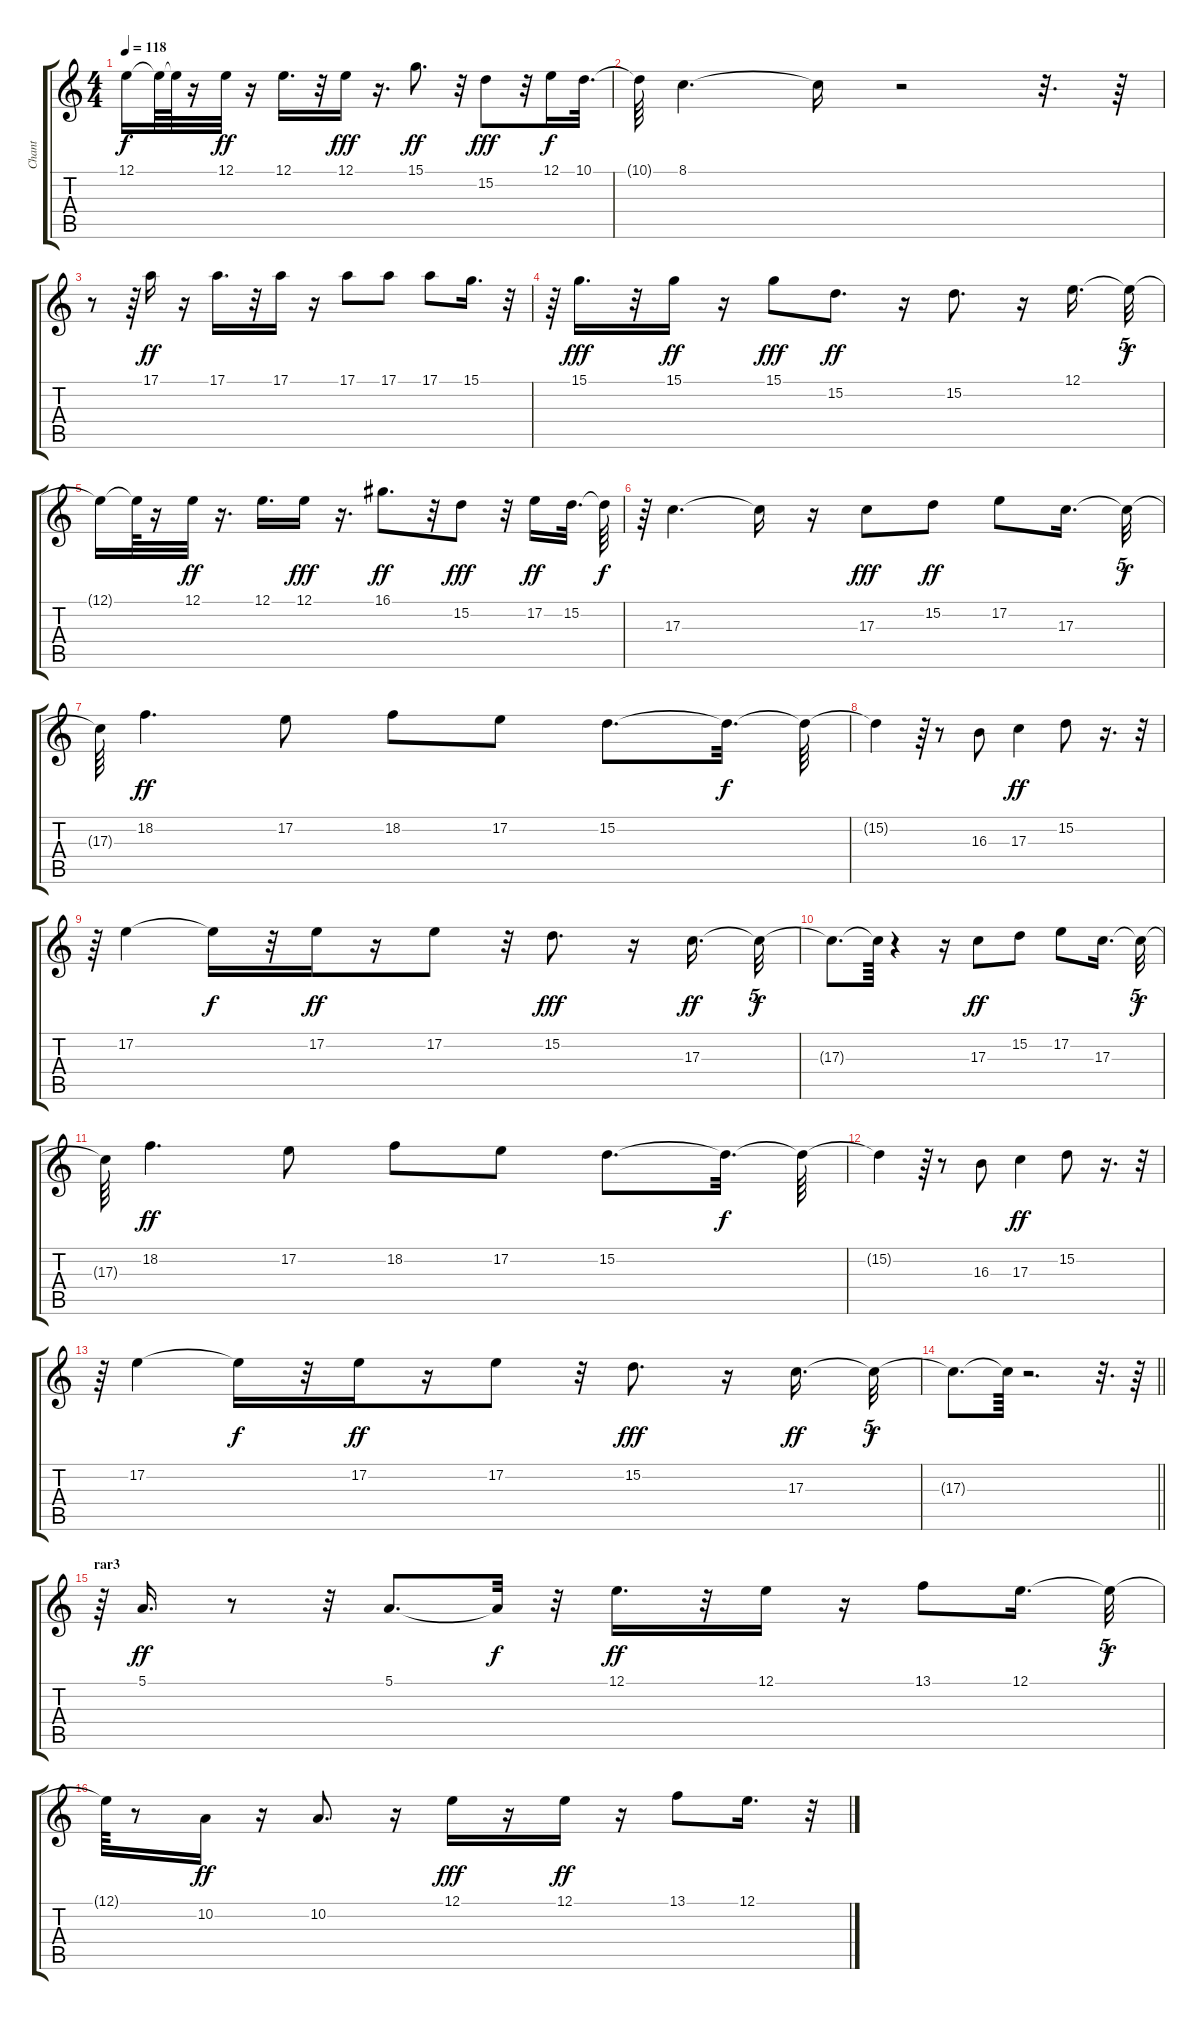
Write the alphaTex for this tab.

\track ("Chant" "Chant") {instrument flute}
\staff {score tabs}
\tuning (E4 B3 G3 D3 A2 E2) {hide}
\ts (4 4)
\tempo 118
\clef g2
\ks c
12.1{t}.16{dy f} 12.1{t}.64 12.1{t}.64 r.16 12.1.32{dy ff} r.16 12.1.16{d} r.32 12.1.16{dy fff} r.16{d} 15.1.8{d dy ff} r.32 15.2.8{dy fff} r.32 12.1.16{dy f} 10.1.32{d} |
10.1{t}.64 8.1.4{d} 8.1{t}.16 r.2 r.32{d} r.64 |
r.8 r.64 17.1.16{dy ff} r.16 17.1.16{d} r.32 17.1.16 r.16 17.1.8 17.1.8 17.1.8 15.1.16{d} r.32{tu (5 4)} |
r.64 15.1.16{d dy fff} r.32 15.1.16{dy ff} r.16 15.1.8{dy fff} 15.2.8{d dy ff} r.16 15.2.8{d} r.16 12.1.16{d} 12.1{t}.32{tu (5 4) dy f} |
12.1{t}.16 12.1{t}.64 r.16 12.1.32{dy ff} r.16{d} 12.1.16{d} 12.1.16{dy fff} r.16{d} 16.1.8{d dy ff} r.32 15.2.8{dy fff} r.32 17.2.16{dy ff} 15.2.32{d} 15.2{t}.64{dy f} |
r.64 17.3.4{d} 17.3{t}.16 r.16 17.3.8{dy fff} 15.2.8{dy ff} 17.2.8 17.3.16{d} 17.3{t}.32{tu (5 4) dy f} |
17.3{t}.64 18.2.4{d dy ff} 17.2.8 18.2.8 17.2.8 15.2.8{d} 15.2{t}.32{d dy f} 15.2{t}.64 |
15.2{t}.4 r.64 r.8 16.3.8 17.3.4{dy ff} 15.2.8 r.16{d} r.32{tu (5 4)} |
r.64 17.2.4 17.2{t}.16{dy f} r.32 17.2.16{dy ff} r.16 17.2.8 r.32 15.2.8{d dy fff} r.16 17.3.16{d dy ff} 17.3{t}.32{tu (5 4) dy f} |
17.3{t}.8{d} 17.3{t}.64 r.4 r.16 17.3.8{dy ff} 15.2.8 17.2.8 17.3.16{d} 17.3{t}.32{tu (5 4) dy f} |
17.3{t}.64 18.2.4{d dy ff} 17.2.8 18.2.8 17.2.8 15.2.8{d} 15.2{t}.32{d dy f} 15.2{t}.64 |
15.2{t}.4 r.64 r.8 16.3.8 17.3.4{dy ff} 15.2.8 r.16{d} r.32{tu (5 4)} |
r.64 17.2.4 17.2{t}.16{dy f} r.32 17.2.16{dy ff} r.16 17.2.8 r.32 15.2.8{d dy fff} r.16 17.3.16{d dy ff} 17.3{t}.32{tu (5 4) dy f} |
\barLineRight lightlight
17.3{t}.8{d} 17.3{t}.64 r.2{d} r.32{d} r.64 |
\section ("" "rar3")
r.64 5.1.16{d dy ff} r.8 r.32 5.1.8{d} 5.1{t}.32{dy f} r.32 12.1.16{d dy ff} r.32 12.1.16 r.16 13.1.8 12.1.16{d} 12.1{t}.32{tu (5 4) dy f} |
12.1{t}.64 r.8 10.2.16{dy ff} r.16 10.2.8{d} r.16 12.1.16{dy fff} r.16 12.1.16{dy ff} r.16 13.1.8 12.1.16{d} r.32{tu (5 4)}
